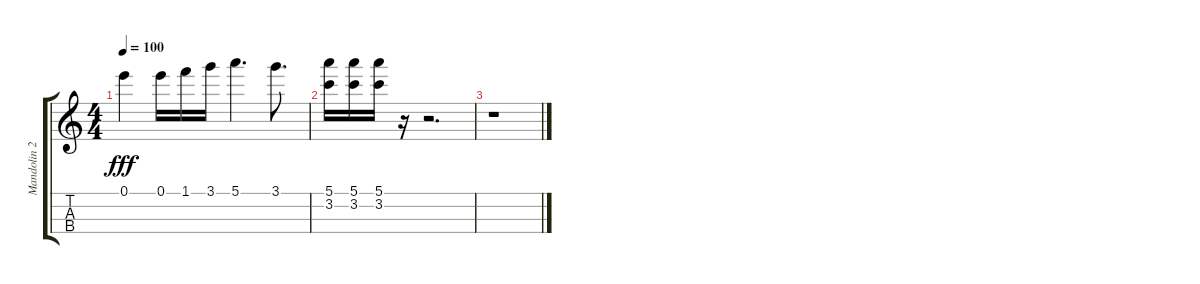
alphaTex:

\track ("Mandolin 2" "Mandolin 2") {instrument acousticguitarsteel}
\staff {score tabs}
\tuning (E5 A4 D4 G3) {hide}
\ts (4 4)
\tempo 100
\clef g2
\ks c
0.1{t}.4{dy fff} 0.1.16 1.1.16 3.1.16 5.1.4{d volume 16} 3.1.8{d} |
(5.1 3.2).16 (5.1 3.2).16 (5.1 3.2).16 r.16 r.2{d} |
r.1
